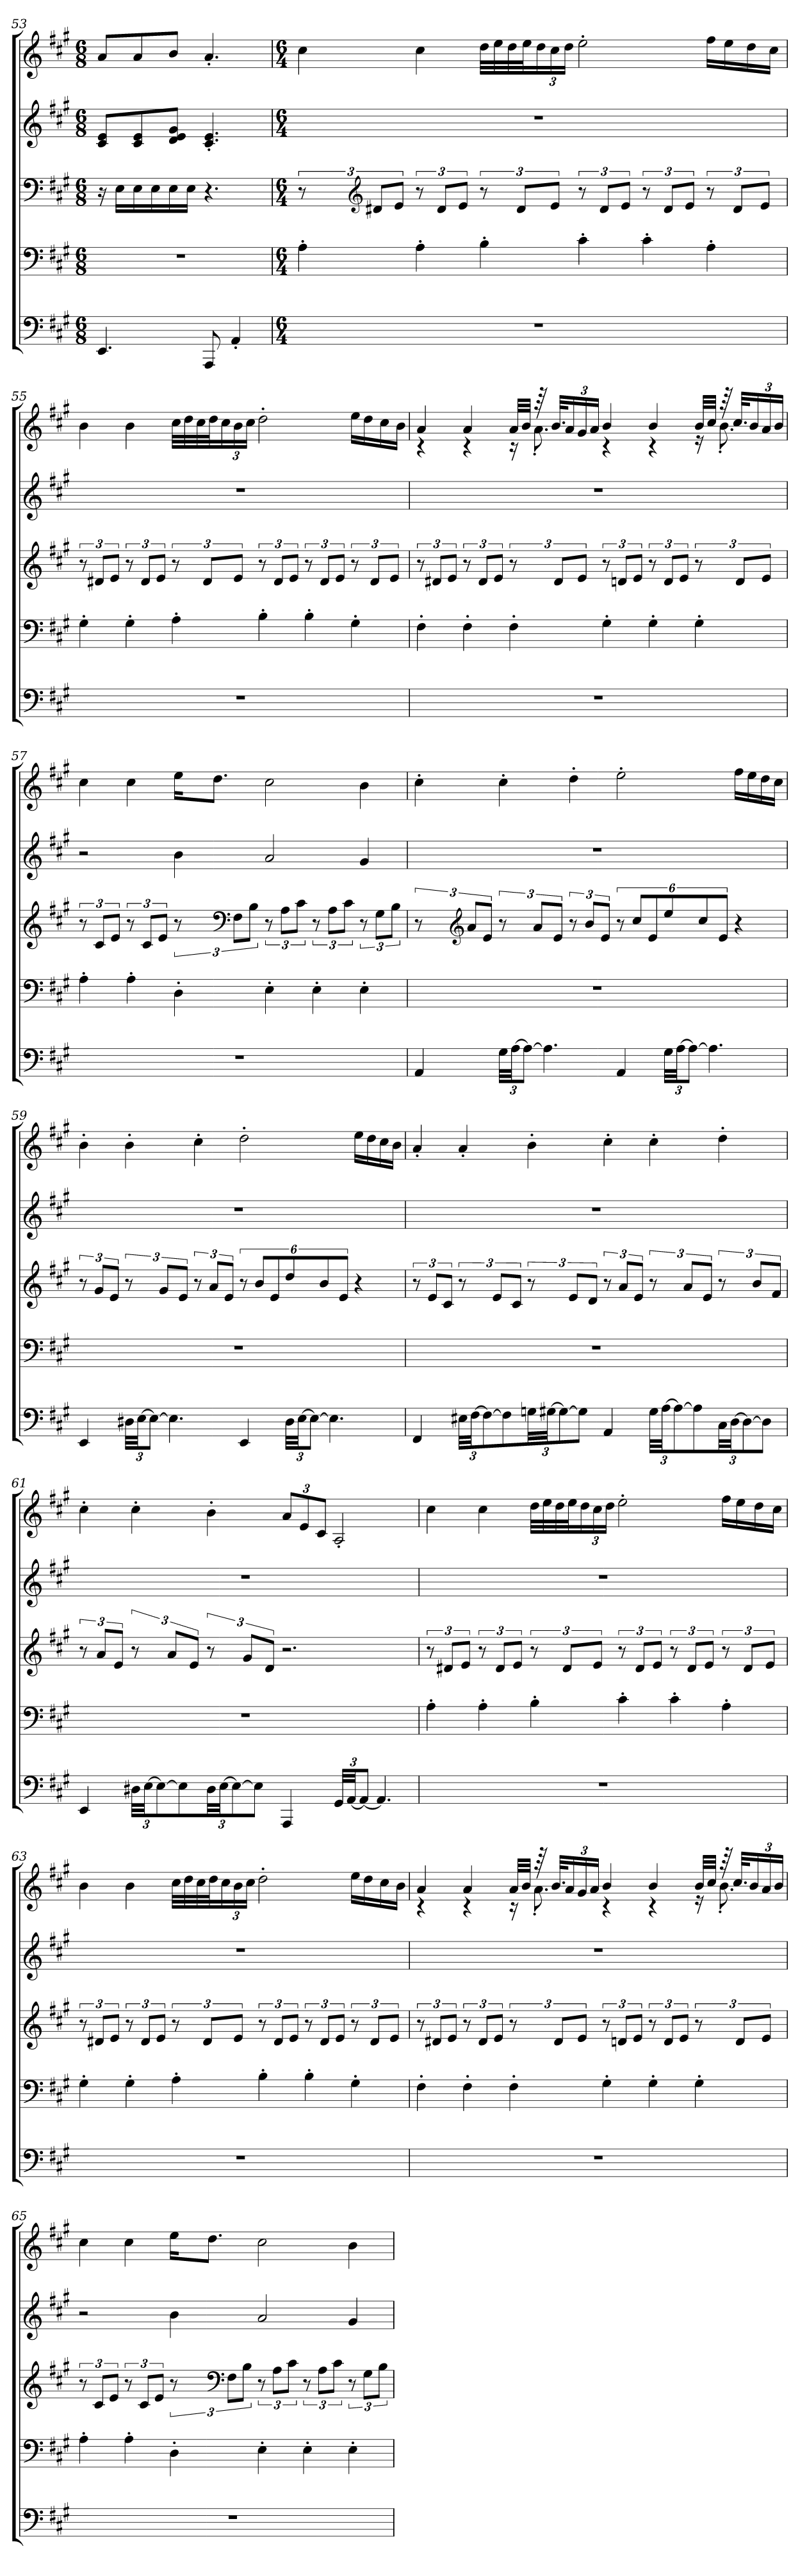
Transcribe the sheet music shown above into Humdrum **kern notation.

**kern	**kern	**kern	**kern	**kern
*part5	*part4	*part3	*part2	*part1
*staff5	*staff4	*staff3	*staff2	*staff1
*clefF4	*clefF4	*clefF4	*clefG2	*clefG2
*k[f#c#g#]	*k[f#c#g#]	*k[f#c#g#]	*k[f#c#g#]	*k[f#c#g#]
*M6/8	*M6/8	*M6/8	*M6/8	*M6/8
*MM56	*MM56	*MM56	*MM56	*MM56
=53	=53	=53	=53	=53
4.EE/	2.r	16r	8c#/ 8e/L	8a/L
.	.	16E\LL	.	.
.	.	16E\	8c#/ 8e/	8a/
.	.	16E\	.	.
*	*	*	*	*MM54
.	.	16E\	8d/ 8e/ 8g#/J	8b/J
.	.	16E\JJ	.	.
8AAA/	.	4.r	4.c#/' 4.e/'	4.a'/
4AA'/	.	.	.	.
!!LO:PB:g=z
=54	=54	=54	=54	=54
*M6/4	*M6/4	*M6/4	*M6/4	*M6/4
*	*	*	*	*MM123
1.r	4A'\	12r	1.r	4cc#\
*	*	*clefG2	*	*
.	.	12d#X/L	.	.
.	.	12e/J	.	.
.	4A'\	12r	.	4cc#\
.	.	12d#/L	.	.
.	.	12e/J	.	.
.	4B'\	12r	.	32dd\LLL
.	.	.	.	32ee\
.	.	.	.	32dd\
.	.	12d#/L	.	.
.	.	.	.	32ee\J
*	*	*	*	*Xbrackettup
.	.	.	.	24dd\
.	.	12e/J	.	24cc#\
.	.	.	.	24dd\JJ
.	4c#'\	12r	.	2ee'\
.	.	12d#/L	.	.
.	.	12e/J	.	.
.	4c#'\	12r	.	.
.	.	12d#/L	.	.
.	.	12e/J	.	.
.	4A'\	12r	.	16ff#\LL
.	.	.	.	16ee\
.	.	12d#/L	.	.
.	.	.	.	16dd\
.	.	12e/J	.	.
.	.	.	.	16cc#\JJ
!!LO:LB:g=z
=55	=55	=55	=55	=55
*	*	*	*	*MM123
1.r	4G#'\	12r	1.r	4b\
.	.	12d#X/L	.	.
.	.	12e/J	.	.
.	4G#'\	12r	.	4b\
.	.	12d#/L	.	.
.	.	12e/J	.	.
.	4A'\	12r	.	32cc#\LLL
.	.	.	.	32dd\
.	.	.	.	32cc#\
.	.	12d#/L	.	.
.	.	.	.	32dd\J
.	.	.	.	24cc#\
.	.	12e/J	.	24b\
.	.	.	.	24cc#\JJ
.	4B'\	12r	.	2dd'\
.	.	12d#/L	.	.
.	.	12e/J	.	.
.	4B'\	12r	.	.
.	.	12d#/L	.	.
.	.	12e/J	.	.
.	4G#'\	12r	.	16ee\LL
.	.	.	.	16dd\
.	.	12d#/L	.	.
.	.	.	.	16cc#\
.	.	12e/J	.	.
.	.	.	.	16b\JJ
!!LO:PB:g=z
=56	=56	=56	=56	=56
*	*	*	*	*^
1.r	4F#'\	12r	1.r	4a/	4r
.	.	12d#X/L	.	.	.
.	.	12e/J	.	.	.
.	4F#'\	12r	.	4a/	4r
.	.	12d#/L	.	.	.
.	.	12e/J	.	.	.
.	4F#'\	12r	.	32a/LLL	16r
.	.	.	.	32b/JJJ	.
.	.	.	.	64r	8.a'\
.	.	.	.	32.b/KLL	.
.	.	12d#/L	.	.	.
.	.	.	.	24a/	.
.	.	12e/J	.	24g#/	.
.	.	.	.	24a/JJ	.
.	4G#'\	12r	.	4b/	4r
.	.	12dn/L	.	.	.
.	.	12e/J	.	.	.
.	4G#'\	12r	.	4b/	4r
.	.	12d/L	.	.	.
.	.	12e/J	.	.	.
.	4G#'\	12r	.	32b/LLL	16r
.	.	.	.	32cc#/JJJ	.
.	.	.	.	64r	8.b'\
.	.	.	.	32.cc#/KLL	.
.	.	12d/L	.	.	.
.	.	.	.	24b/	.
.	.	12e/J	.	24a/	.
.	.	.	.	24b/JJ	.
*	*	*	*	*v	*v
!!LO:LB:g=z
=57	=57	=57	=57	=57
1.r	4A'\	12r	2r	4cc#\
.	.	12c#/L	.	.
.	.	12e/J	.	.
.	4A'\	12r	.	4cc#\
.	.	12c#/L	.	.
.	.	12e/J	.	.
.	4D'\	12r	4b\	16ee\KL
.	.	.	.	8.dd\J
*	*	*clefF4	*	*
.	.	12F#\L	.	.
.	.	12B\J	.	.
*	*	*	*	*MM116
.	4E'\	12r	2a/	2cc#\
.	.	12A\L	.	.
.	.	12c#\J	.	.
.	4E'\	12r	.	.
.	.	12A\L	.	.
.	.	12c#\J	.	.
.	4E'\	12r	4g#/	4b\
.	.	12G#\L	.	.
.	.	12B\J	.	.
=58	=58	=58	=58	=58
*	*	*	*	*MM123
4AA/	1.r	12r	1.r	4cc#'\
*	*	*clefG2	*	*
.	.	12a/L	.	.
.	.	12e/J	.	.
*Xbrackettup	*	*	*	*
48G#\LLL	.	12r	.	4cc#'\
[48A\JJ	.	.	.	.
12A\J_	.	.	.	.
.	.	12a/L	.	.
4.A\]	.	.	.	.
.	.	12e/J	.	.
.	.	12r	.	4dd'\
.	.	12b/L	.	.
.	.	12e/J	.	.
4AA/	.	12r	.	2ee'\
.	.	12cc#/L	.	.
.	.	12e/	.	.
*	*	*Xbrackettup	*	*
48G#\LLL	.	12ee/	.	.
[48A\JJ	.	.	.	.
12A\J_	.	.	.	.
.	.	12cc#/	.	.
4.A\]	.	.	.	.
.	.	12e/J	.	.
.	.	4r	.	16ff#\LL
.	.	.	.	16ee\
.	.	.	.	16dd\
.	.	.	.	16cc#\JJ
!!LO:PB:g=z
=59	=59	=59	=59	=59
*	*	*brackettup	*	*
*	*	*	*	*MM123
4EE/	1.r	12r	1.r	4b'\
.	.	12g#/L	.	.
.	.	12e/J	.	.
48D#X\LLL	.	12r	.	4b'\
[48E\JJ	.	.	.	.
12E\J_	.	.	.	.
.	.	12g#/L	.	.
4.E\]	.	.	.	.
.	.	12e/J	.	.
.	.	12r	.	4cc#'\
.	.	12a/L	.	.
.	.	12e/J	.	.
4EE/	.	12r	.	2dd'\
.	.	12b/L	.	.
.	.	12e/	.	.
*	*	*Xbrackettup	*	*
48D#\LLL	.	12dd/	.	.
[48E\JJ	.	.	.	.
12E\J_	.	.	.	.
.	.	12b/	.	.
4.E\]	.	.	.	.
.	.	12e/J	.	.
.	.	4r	.	16ee\LL
.	.	.	.	16dd\
.	.	.	.	16cc#\
.	.	.	.	16b\JJ
=60	=60	=60	=60	=60
*	*	*brackettup	*	*
*	*	*	*	*MM123
4FF#/	1.r	12r	1.r	4a'/
.	.	12e/L	.	.
.	.	12c#/J	.	.
48E#X\LLL	.	12r	.	4a'/
[48F#\JJ	.	.	.	.
12F#\_	.	.	.	.
.	.	12e/L	.	.
8F#\]	.	.	.	.
.	.	12c#/J	.	.
48Gn\LL	.	12r	.	4b'\
[48G#X\JJ	.	.	.	.
12G#\_	.	.	.	.
.	.	12e/L	.	.
8G#\J]	.	.	.	.
.	.	12d/J	.	.
4AA/	.	12r	.	4cc#'\
.	.	12a/L	.	.
.	.	12e/J	.	.
48G#\LLL	.	12r	.	4cc#'\
[48A\JJ	.	.	.	.
12A\_	.	.	.	.
.	.	12a/L	.	.
8A\]	.	.	.	.
.	.	12e/J	.	.
48C#\LL	.	12r	.	4dd'\
[48D\JJ	.	.	.	.
12D\_	.	.	.	.
.	.	12b/L	.	.
8D\J]	.	.	.	.
.	.	12f#/J	.	.
!!LO:LB:g=z
=61	=61	=61	=61	=61
*	*	*	*	*MM123
4EE/	1.r	12r	1.r	4cc#'\
.	.	12a/L	.	.
.	.	12e/J	.	.
48D#X\LLL	.	12r	.	4cc#'\
[48E\JJ	.	.	.	.
12E\_	.	.	.	.
.	.	12a/L	.	.
8E\]	.	.	.	.
.	.	12e/J	.	.
48D#\LL	.	12r	.	4b'\
[48E\JJ	.	.	.	.
12E\_	.	.	.	.
.	.	12g#/L	.	.
8E\J]	.	.	.	.
.	.	12d/J	.	.
4AAA/	.	2.r	.	12a/L
.	.	.	.	12e/
.	.	.	.	12c#/J
*	*	*	*	*MM100
48GG#/LLL	.	.	.	2A'/
[48AA/JJ	.	.	.	.
12AA/J_	.	.	.	.
4.AA/]	.	.	.	.
=62	=62	=62	=62	=62
*	*	*	*	*MM123
1.r	4A'\	12r	1.r	4cc#\
.	.	12d#X/L	.	.
.	.	12e/J	.	.
.	4A'\	12r	.	4cc#\
.	.	12d#/L	.	.
.	.	12e/J	.	.
.	4B'\	12r	.	32dd\LLL
.	.	.	.	32ee\
.	.	.	.	32dd\
.	.	12d#/L	.	.
.	.	.	.	32ee\J
.	.	.	.	24dd\
.	.	12e/J	.	24cc#\
.	.	.	.	24dd\JJ
.	4c#'\	12r	.	2ee'\
.	.	12d#/L	.	.
.	.	12e/J	.	.
.	4c#'\	12r	.	.
.	.	12d#/L	.	.
.	.	12e/J	.	.
.	4A'\	12r	.	16ff#\LL
.	.	.	.	16ee\
.	.	12d#/L	.	.
.	.	.	.	16dd\
.	.	12e/J	.	.
.	.	.	.	16cc#\JJ
!!LO:PB:g=z
=63	=63	=63	=63	=63
*	*	*	*	*MM123
1.r	4G#'\	12r	1.r	4b\
.	.	12d#X/L	.	.
.	.	12e/J	.	.
.	4G#'\	12r	.	4b\
.	.	12d#/L	.	.
.	.	12e/J	.	.
.	4A'\	12r	.	32cc#\LLL
.	.	.	.	32dd\
.	.	.	.	32cc#\
.	.	12d#/L	.	.
.	.	.	.	32dd\J
.	.	.	.	24cc#\
.	.	12e/J	.	24b\
.	.	.	.	24cc#\JJ
.	4B'\	12r	.	2dd'\
.	.	12d#/L	.	.
.	.	12e/J	.	.
.	4B'\	12r	.	.
.	.	12d#/L	.	.
.	.	12e/J	.	.
.	4G#'\	12r	.	16ee\LL
.	.	.	.	16dd\
.	.	12d#/L	.	.
.	.	.	.	16cc#\
.	.	12e/J	.	.
.	.	.	.	16b\JJ
!!LO:LB:g=z
=64	=64	=64	=64	=64
*	*	*	*	*^
1.r	4F#'\	12r	1.r	4a/	4r
.	.	12d#X/L	.	.	.
.	.	12e/J	.	.	.
.	4F#'\	12r	.	4a/	4r
.	.	12d#/L	.	.	.
.	.	12e/J	.	.	.
.	4F#'\	12r	.	32a/LLL	16r
.	.	.	.	32b/JJJ	.
.	.	.	.	64r	8.a'\
.	.	.	.	32.b/KLL	.
.	.	12d#/L	.	.	.
.	.	.	.	24a/	.
.	.	12e/J	.	24g#/	.
.	.	.	.	24a/JJ	.
.	4G#'\	12r	.	4b/	4r
.	.	12dn/L	.	.	.
.	.	12e/J	.	.	.
.	4G#'\	12r	.	4b/	4r
.	.	12d/L	.	.	.
.	.	12e/J	.	.	.
.	4G#'\	12r	.	32b/LLL	16r
.	.	.	.	32cc#/JJJ	.
.	.	.	.	64r	8.b'\
.	.	.	.	32.cc#/KLL	.
.	.	12d/L	.	.	.
.	.	.	.	24b/	.
.	.	12e/J	.	24a/	.
.	.	.	.	24b/JJ	.
*	*	*	*	*v	*v
!!LO:PB:g=z
=65	=65	=65	=65	=65
1.r	4A'\	12r	2r	4cc#\
.	.	12c#/L	.	.
.	.	12e/J	.	.
.	4A'\	12r	.	4cc#\
.	.	12c#/L	.	.
.	.	12e/J	.	.
.	4D'\	12r	4b\	16ee\KL
.	.	.	.	8.dd\J
*	*	*clefF4	*	*
.	.	12F#\L	.	.
.	.	12B\J	.	.
*	*	*	*	*MM116
.	4E'\	12r	2a/	2cc#\
.	.	12A\L	.	.
.	.	12c#\J	.	.
.	4E'\	12r	.	.
.	.	12A\L	.	.
.	.	12c#\J	.	.
.	4E'\	12r	4g#/	4b\
.	.	12G#\L	.	.
.	.	12B\J	.	.
=	=	=	=	=
*-	*-	*-	*-	*-
